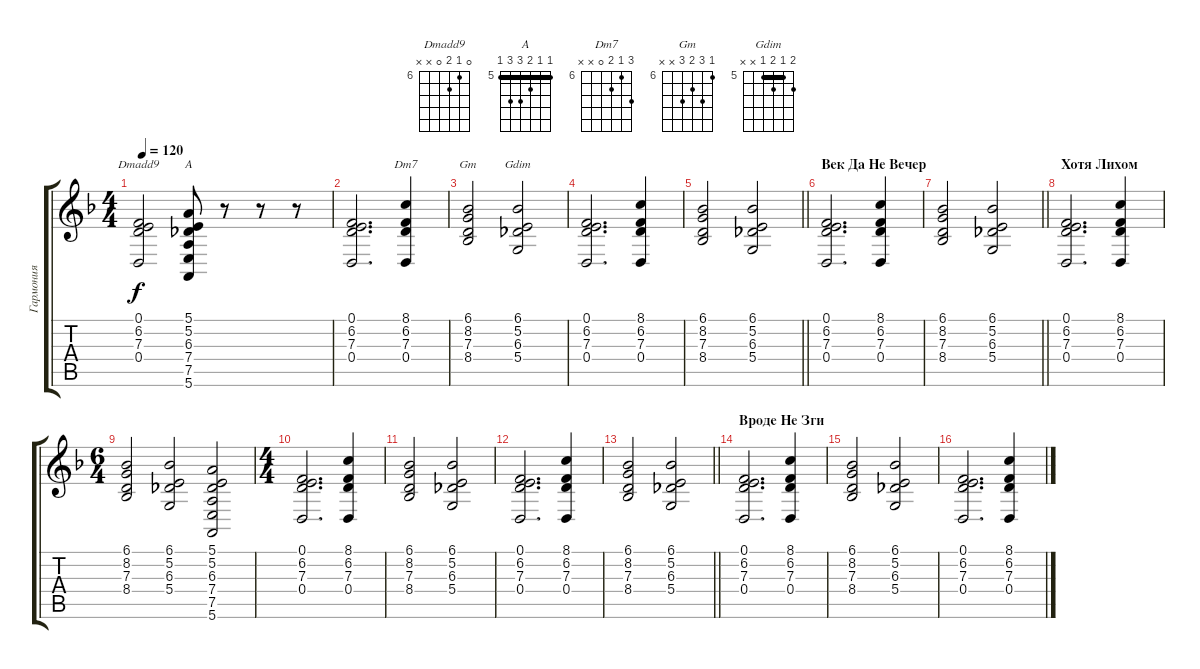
\track ("Гармония" "Гармония") {instrument orchestralharp}
\staff {score tabs}
\tuning (E4 B3 G3 D3 A2 E2) {hide}
\chord ("Dmadd9" 0 6 7 0 x x) {firstfret 6}
\chord ("A" 5 5 6 7 7 5) {firstfret 5 barre 5}
\chord ("Dm7" 8 6 7 0 x x) {firstfret 6}
\chord ("Gm" 6 8 7 8 x x) {firstfret 6}
\chord ("Gdim" 6 5 6 5 x x) {firstfret 5 barre 5}
\ts (4 4)
\tempo 120
\clef g2
\ks dminor
(0.1 6.2 7.3 0.4).2{ch "Dmadd9" dy f} (5.1 5.2 6.3 7.4 7.5 5.6).8{ch "A"} r.8 r.8 r.8 |
(0.1 6.2 7.3 0.4).2{d} (8.1 6.2 7.3 0.4).4{ch "Dm7"} |
(6.1 8.2 7.3 8.4).2{ch "Gm"} (6.1 5.2 6.3 5.4).2{ch "Gdim"} |
(0.1 6.2 7.3 0.4).2{d} (8.1 6.2 7.3 0.4).4 |
\barLineRight lightlight
(6.1 8.2 7.3 8.4).2 (6.1 5.2 6.3 5.4).2 |
\section ("" "Век Да Не Вечер")
(0.1 6.2 7.3 0.4).2{d} (8.1 6.2 7.3 0.4).4 |
\barLineRight lightlight
(6.1 8.2 7.3 8.4).2 (6.1 5.2 6.3 5.4).2 |
\section ("" "Хотя Лихом")
(0.1 6.2 7.3 0.4).2{d} (8.1 6.2 7.3 0.4).4 |
\ts (6 4)
(6.1 8.2 7.3 8.4).2 (6.1 5.2 6.3 5.4).2 (5.1 5.2 6.3 7.4 7.5 5.6).2 |
\ts (4 4)
(0.1 6.2 7.3 0.4).2{d} (8.1 6.2 7.3 0.4).4 |
(6.1 8.2 7.3 8.4).2 (6.1 5.2 6.3 5.4).2 |
(0.1 6.2 7.3 0.4).2{d} (8.1 6.2 7.3 0.4).4 |
\barLineRight lightlight
(6.1 8.2 7.3 8.4).2 (6.1 5.2 6.3 5.4).2 |
\section ("" "Вроде Не Зги")
(0.1 6.2 7.3 0.4).2{d} (8.1 6.2 7.3 0.4).4 |
(6.1 8.2 7.3 8.4).2 (6.1 5.2 6.3 5.4).2 |
(0.1 6.2 7.3 0.4).2{d} (8.1 6.2 7.3 0.4).4
